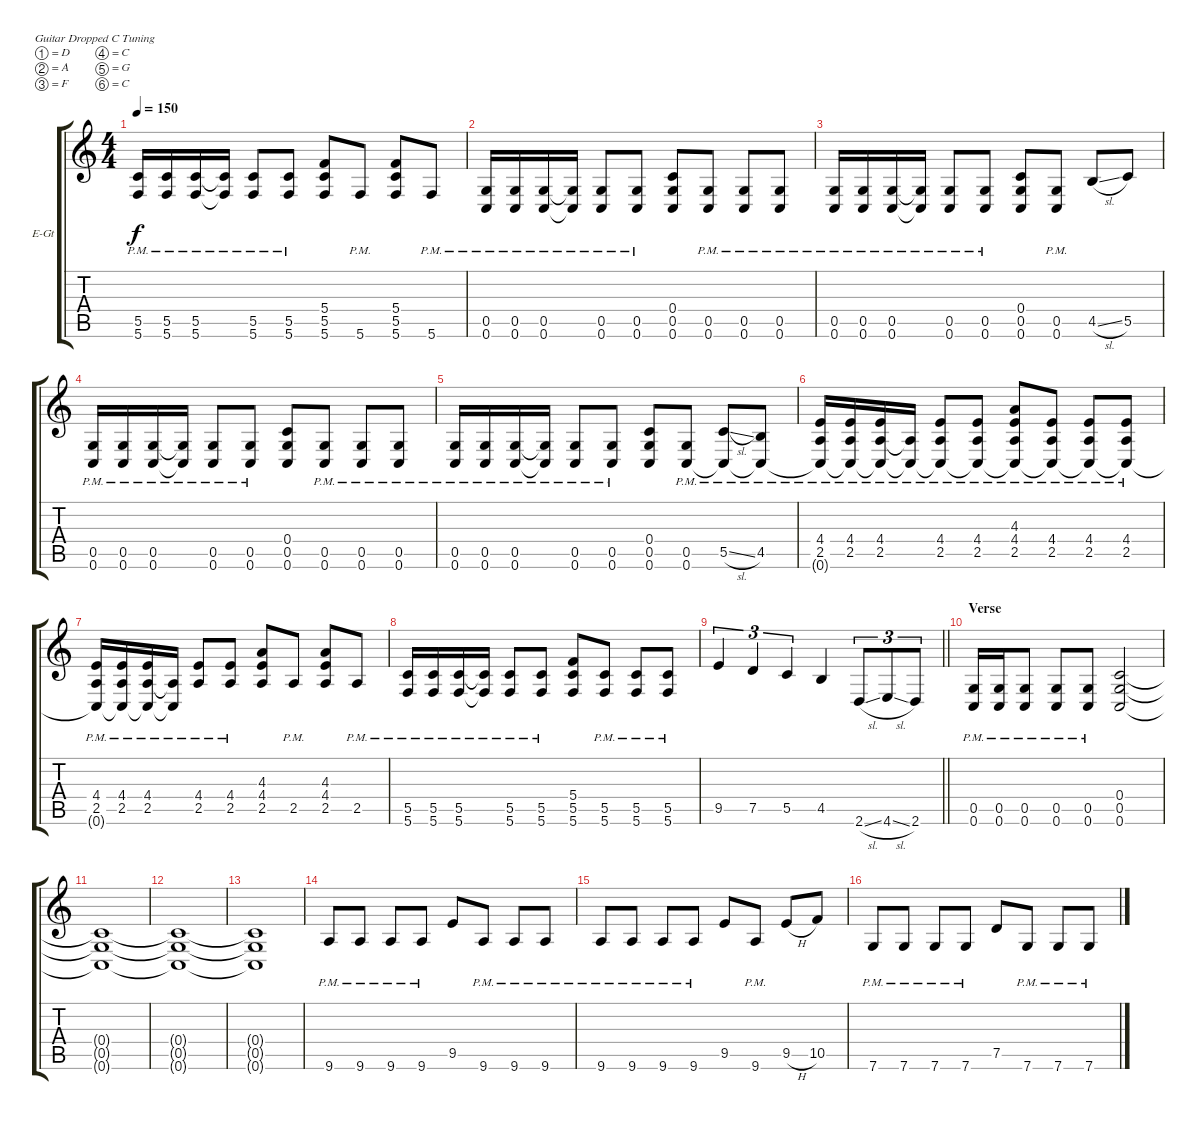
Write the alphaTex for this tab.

\bracketExtendMode groupsimilarinstruments
\firstSystemTrackNameOrientation horizontal
\otherSystemsTrackNameOrientation horizontal
\track ("Matt" "E-Gt") {solo instrument overdrivenguitar}
\staff {score tabs}
\tuning (D4 A3 F3 C3 G2 C2)
\ts (4 4)
\tempo 150
\clef g2
\ks c
(5.5{pm} 5.6{pm}).16{dy f} (5.5{pm} 5.6{pm}).16 (5.5{pm} 5.6{pm}).16 (5.5{pm t} 5.6{pm t}).16 (5.5{pm} 5.6{pm}).8 (5.5{pm} 5.6{pm}).8 (5.4 5.5 5.6).8 5.6{pm}.8 (5.4 5.5 5.6).8 5.6{pm}.8 |
(0.5{pm} 0.6{pm}).16 (0.5{pm} 0.6{pm}).16 (0.5{pm} 0.6{pm}).16 (0.5{pm t} 0.6{pm t}).16 (0.5{pm} 0.6{pm}).8 (0.5{pm} 0.6{pm}).8 (0.4 0.5 0.6).8 (0.5{pm} 0.6{pm}).8 (0.5{pm} 0.6{pm}).8 (0.5{pm} 0.6{pm}).8 |
(0.5{pm} 0.6{pm}).16 (0.5{pm} 0.6{pm}).16 (0.5{pm} 0.6{pm}).16 (0.5{pm t} 0.6{pm t}).16 (0.5{pm} 0.6{pm}).8 (0.5{pm} 0.6{pm}).8 (0.4 0.5 0.6).8 (0.5{pm} 0.6{pm}).8 4.5{sl}.8 5.5.8 |
(0.5{pm} 0.6{pm}).16 (0.5{pm} 0.6{pm}).16 (0.5{pm} 0.6{pm}).16 (0.5{pm t} 0.6{pm t}).16 (0.5{pm} 0.6{pm}).8 (0.5{pm} 0.6{pm}).8 (0.4 0.5 0.6).8 (0.5{pm} 0.6{pm}).8 (0.5{pm} 0.6{pm}).8 (0.5{pm} 0.6{pm}).8 |
(0.5{pm} 0.6{pm}).16 (0.5{pm} 0.6{pm}).16 (0.5{pm} 0.6{pm}).16 (0.5{pm t} 0.6{pm t}).16 (0.5{pm} 0.6{pm}).8 (0.5{pm} 0.6{pm}).8 (0.4 0.5 0.6).8 (0.5{pm} 0.6{pm}).8 (5.5{sl} 0.6{pm t}).8 (4.5 0.6{pm t}).8 |
(4.4{pm} 2.5{pm} 0.6{pm t}).16 (4.4{pm} 2.5{pm} 0.6{pm t}).16 (4.4{pm} 2.5{pm} 0.6{pm t}).16 (2.5{pm t} 0.6{pm t}).16 (4.4{pm} 2.5{pm} 0.6{pm t}).8 (4.4{pm} 2.5{pm} 0.6{pm t}).8 (4.3 4.4 2.5 0.6{pm t}).8 (4.4{pm} 2.5{pm} 0.6{pm t}).8 (4.4{pm} 2.5{pm} 0.6{pm t}).8 (4.4{pm} 2.5{pm} 0.6{pm t}).8 |
(4.4{pm} 2.5{pm} 0.6{pm t}).16 (4.4{pm} 2.5{pm} 0.6{pm t}).16 (4.4{pm} 2.5{pm} 0.6{pm t}).16 (2.5{pm t} 0.6{pm t}).16 (4.4{pm} 2.5{pm}).8 (4.4{pm} 2.5{pm}).8 (4.3 4.4 2.5).8 2.5{pm}.8 (4.3 4.4 2.5).8 2.5{pm}.8 |
(5.5{pm} 5.6{pm}).16 (5.5{pm} 5.6{pm}).16 (5.5{pm} 5.6{pm}).16 (5.5{pm t} 5.6{pm t}).16 (5.5{pm} 5.6{pm}).8 (5.5{pm} 5.6{pm}).8 (5.4 5.5 5.6).8 (5.5{pm} 5.6{pm}).8 (5.5{pm} 5.6{pm}).8 (5.5{pm} 5.6{pm}).8 |
\barLineRight lightlight
9.5.4{tu (3 2)} 7.5.4{tu (3 2)} 5.5.4{tu (3 2)} 4.5.4 2.6{sl}.8{tu (3 2)} 4.6{sl}.8{tu (3 2)} 2.6.8{tu (3 2)} |
\section ("" "Verse")
(0.5{pm} 0.6{pm}).16 (0.5{pm} 0.6{pm}).16 (0.5{pm} 0.6{pm}).8 (0.5{pm} 0.6{pm}).8 (0.5{pm} 0.6{pm}).8 (0.4 0.5 0.6).2 |
(0.4{t} 0.5{t} 0.6{t}).1 |
(0.4{t} 0.5{t} 0.6{t}).1 |
(0.4{t} 0.5{t} 0.6{t}).1 |
9.6{pm}.8 9.6{pm}.8 9.6{pm}.8 9.6{pm}.8 9.5.8 9.6{pm}.8 9.6{pm}.8 9.6{pm}.8 |
9.6{pm}.8 9.6{pm}.8 9.6{pm}.8 9.6{pm}.8 9.5.8 9.6{pm}.8 9.5{h}.8 10.5.8 |
7.6{pm}.8 7.6{pm}.8 7.6{pm}.8 7.6{pm}.8 7.5.8 7.6{pm}.8 7.6{pm}.8 7.6{pm}.8
